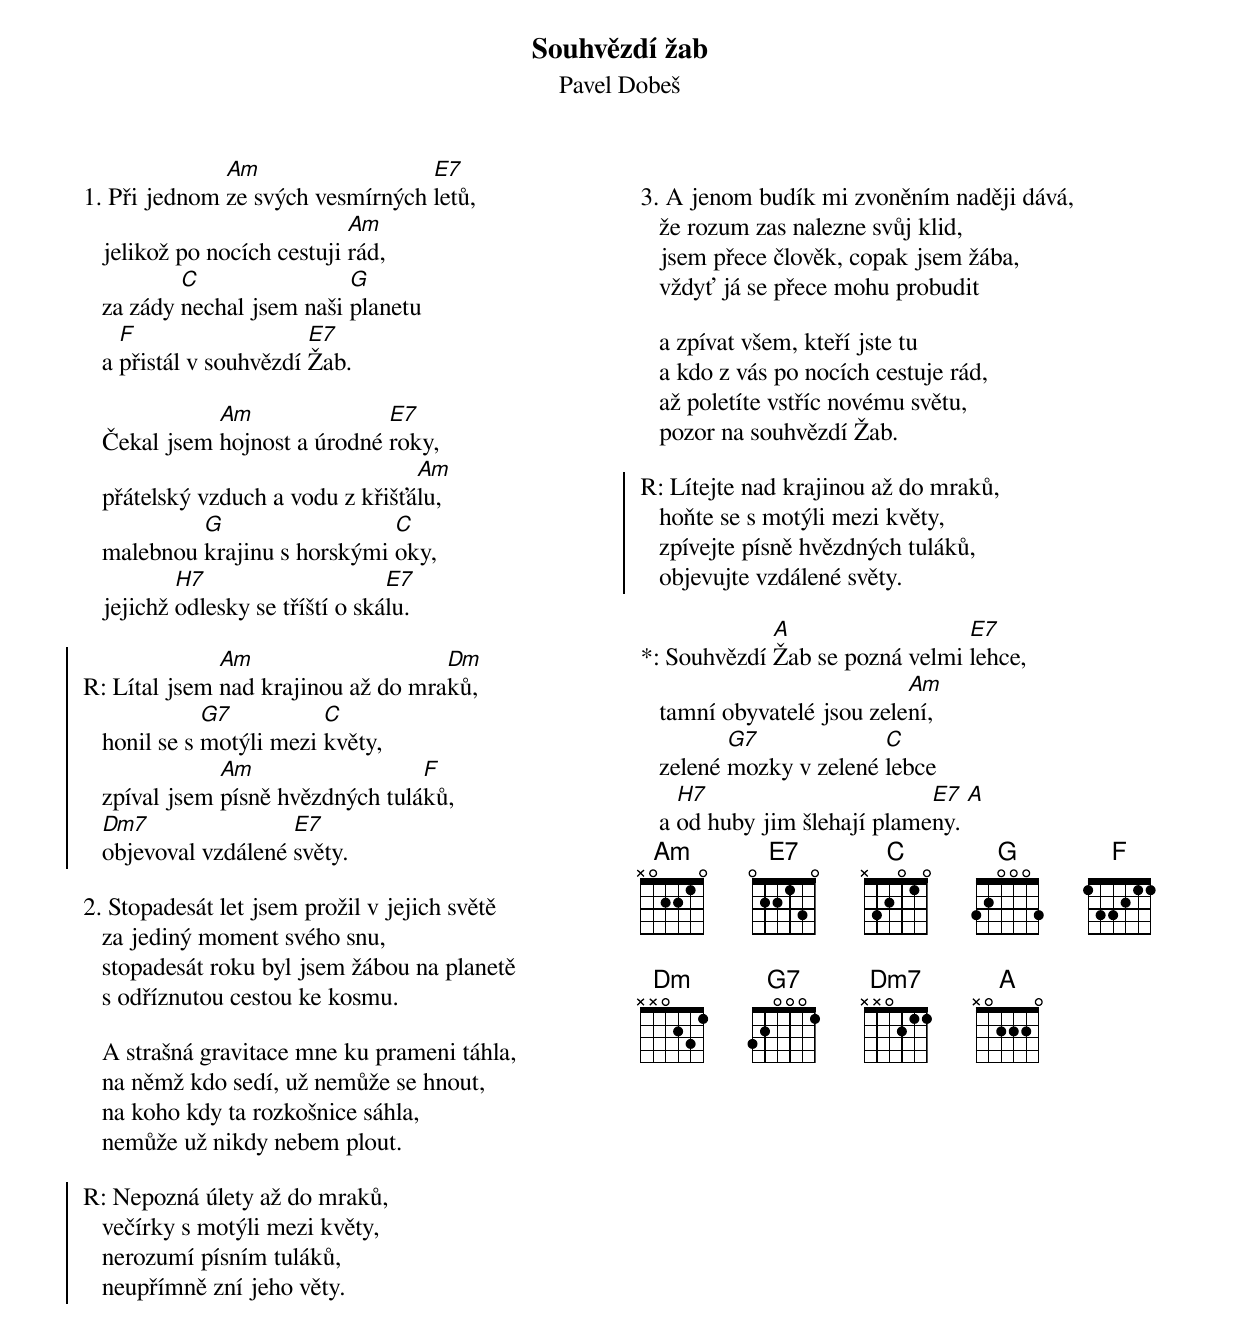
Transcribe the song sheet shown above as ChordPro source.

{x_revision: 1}
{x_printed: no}

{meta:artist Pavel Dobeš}
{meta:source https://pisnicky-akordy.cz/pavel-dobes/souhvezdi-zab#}

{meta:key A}
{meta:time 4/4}

{columns: 2}

{title: Souhvězdí žab}
{subtitle: Pavel Dobeš}

{start_of_verse}
1. Při jednom [Am]ze svých vesmírných [E7]letů,
   jelikož po nocích cestuji [Am]rád,
   za zády [C]nechal jsem naši [G]planetu
   a [F]přistál v souhvězdí [E7]Žab.

   Čekal jsem [Am]hojnost a úrodné [E7]roky,
   přátelský vzduch a vodu z křišťá[Am]lu,
   malebnou [G]krajinu s horskými [C]oky,
   jejichž [H7]odlesky se tříští o ská[E7]lu.
{end_of_verse}

{soc}
R: Lítal jsem [Am]nad krajinou až do mra[Dm]ků,
   honil se s [G7]motýli mezi [C]květy,
   zpíval jsem [Am]písně hvězdných tulá[F]ků,
   [Dm7]objevoval vzdálené [E7]světy.
{eoc}

{start_of_verse}
2. Stopadesát let jsem prožil v jejich světě
   za jediný moment svého snu,
   stopadesát roku byl jsem žábou na planetě
   s odříznutou cestou ke kosmu.

   A strašná gravitace mne ku prameni táhla,
   na němž kdo sedí, už nemůže se hnout,
   na koho kdy ta rozkošnice sáhla,
   nemůže už nikdy nebem plout.
{end_of_verse}

{soc}
R: Nepozná úlety až do mraků,
   večírky s motýli mezi květy,
   nerozumí písním tuláků,
   neupřímně zní jeho věty.
{eoc}

{column_break}

{start_of_verse}
3. A jenom budík mi zvoněním naději dává,
   že rozum zas nalezne svůj klid,
   jsem přece člověk, copak jsem žába,
   vždyť já se přece mohu probudit

   a zpívat všem, kteří jste tu
   a kdo z vás po nocích cestuje rád,
   až poletíte vstříc novému světu,
   pozor na souhvězdí Žab.
{end_of_verse}

{soc}
R: Lítejte nad krajinou až do mraků,
   hoňte se s motýli mezi květy,
   zpívejte písně hvězdných tuláků,
   objevujte vzdálené světy.
{eoc}

{start_of_verse}
*: Souhvězdí [A]Žab se pozná velmi [E7]lehce,
   tamní obyvatelé jsou zele[Am]ní,
   zelené [G7]mozky v zelené [C]lebce
   a [H7]od huby jim šlehají plame[E7]ny. [A]
{end_of_verse}
